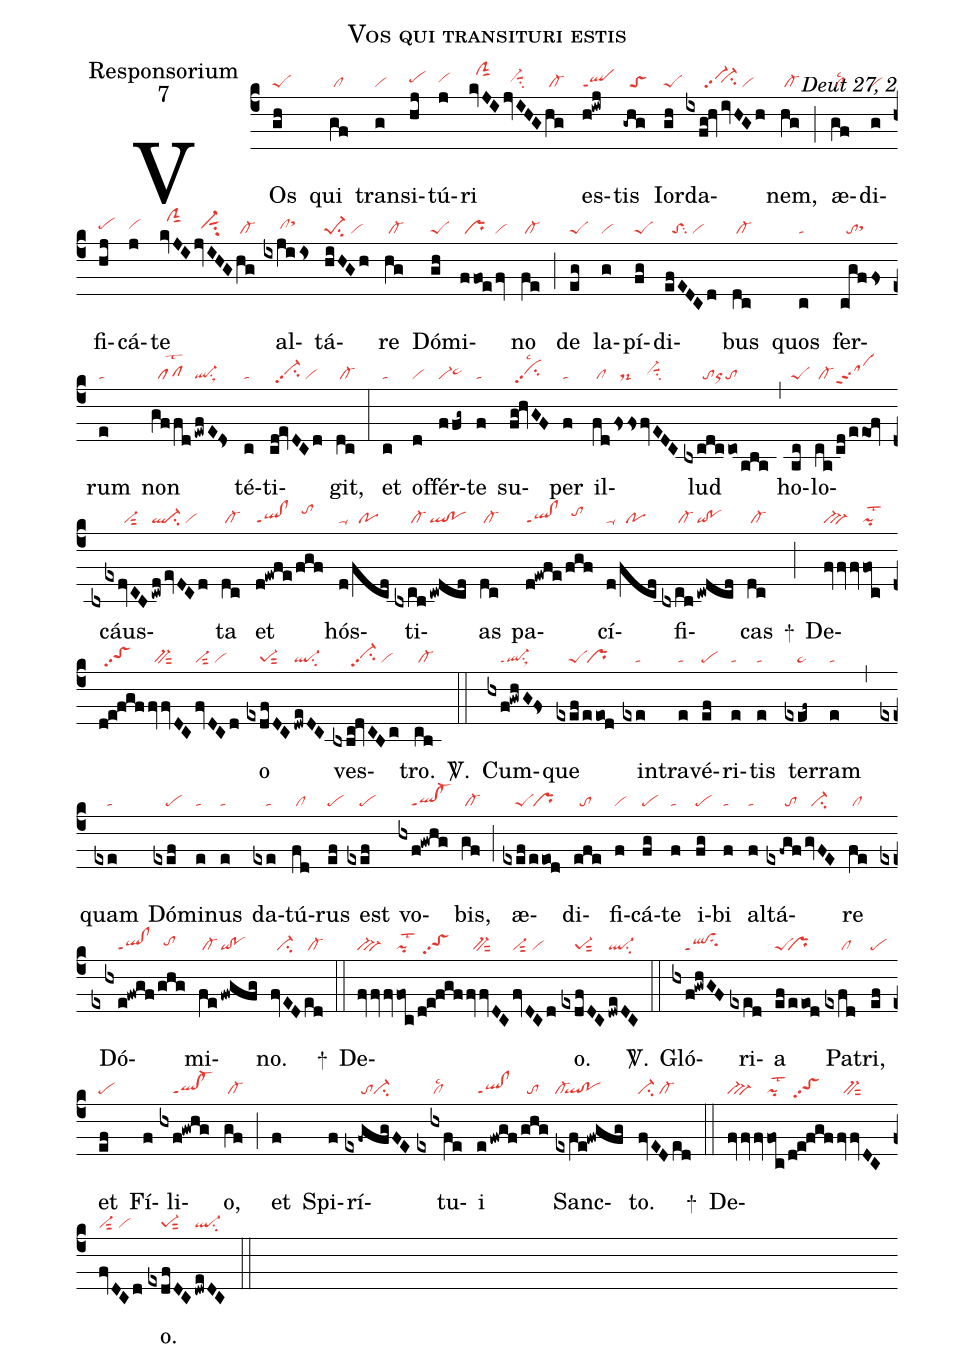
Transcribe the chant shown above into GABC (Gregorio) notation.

name:Vos qui transituri estis;
office-part:Responsorium;
mode:7;
commentary:Deut 27, 2;
nabc-lines:1;
%%
(c4)
VOs(gh|peS) qui(gf|/cl) trans(g|vi)i(hj|pehh)tú(j|vihh)ri(kvJI|//ciGhk|jvIHG|//vi-hhsuu1su2|hg|/cl-) es(h!iwj|qlppt1)tis(-ghg|//toS) Ior(gh|peS)da(ixfg!hv|//////vi-pp2|/ivHGh|vi-hhsu2/vi)nem,(hg|/cl-) (;)
æ(gf|/cllsc2)di(g|vi)fi(hj|pehh)cá(j|vihh)te(kvJI|//ciGhk|jvIHG|//vi-hhsut1su2|hg|/cl-) al(ixjiis|/////clhhsthj)tá(hiHGh|pe-1su2/vi)re(hg|/cl-) Dó(gh|peS)mi(ffoe|/pr|/fv|vi)no(fe|/cl-) (;)
de(eg|peS) la(g|vi)pí(fg|peS)di(efEDCd|//toSsu2/vi)bus(dc|/cl-) quos(c|ta) fer(cgffs|//tosthh)rum(e|ta) non(gffd|//pflst2|!ewfE!Ds|ql-su1sux1) té(c|ta)ti(cd!evDCd|//vi-hhpp2su2/vi)git,(dc|/cl-) (:)
et(c|ta) of(d|vi)fér(ffg~|vi-pe~hh)te(f|ta) su(fg!hvGF|//vihhpp2su2lsc2)per(f|ta) il(fd|/cl|fss|//ds-|fvEDC|//vi-hhsuu1su2)lud(bxcdcco/aba|//////toorto) (,)
ho(ac|peS)lo(ca|/cl-|/cd/eeOf|sahhppt2)cáus(bxexdvCB|//////////vi-sut2|/cwd|ql|/evDCd|vi-su2/vi)ta(dc|/cl-) et(d!ewfe|ql!clppt1|/fgf|//tohj) hós(d|ta-|/fcd|//po)ti(bxcb|/////cl-|!cwdcd|ql!po)as(dc|/cl-) pa(d!ewfe|ql!clppt1|/fgf|//tohi)cí(d|ta-|/fcd|//po)fi(bxcb|/////cl-|!cwdcd|qi!po)cas(dc|/cl-) +(;)
De(fvfvfv|tv-|/foc|pilst2|/d!e!fgf|//toShhpp2|fvfvDC|//bv-sut2|fvDCd|vi-sut2/vi)o(exdfDC|////pe-1sut2|/dweDC|ql-su2) ves(bxbc!dvCBc|//////vi-hhpp2su2/vi)tro.(cb|/cl-) <sp>V/</sp>.(::)
Cum(hxf!gwhG!Fs|////ql-ppt1su1sux1)que(exef|////peS|/eeod|/pr) in(exe|////ta)tra(e|ta)vé(ef|pe)ri(e|ta)tis(e|ta) ter(exef~|////pe~)ram(e|ta) (,)
quam(exe|////ta) Dó(exef|////pe)mi(e|ta)nus(e|ta) da(exe|////ta)tú(fd|/cl)rus(ef|pe) est(exef|////pe) vo(hxf!gwhg|////ql!cl-ppt1)bis,(gf|/cl-) (;)
æ(exef|////peS|/eeod|/pr)di(efe|//to)fi(f|vi)cá(fg|pe)te(f|ta) i(fg|pe)bi(f|ta) al(f|ta)tá(ex-fgf|//////to|gvFE|//ci-)re(fe|/cl) Dó(exhxe!fwgf|////////ql!clppt1|/ghg|//tohh)mi(fe|/cl-|!fwgfg|qi!po)no.(fvED|//ci-|ed|/cl-) +(::)
De(fvfvfv|tv-|/foc|pilst2|/d!e!fgf|//toShhpp2|fvfvDC|//bv-sut2|fvDCd|vi-sut2/vi)o.(exdfDC|////pe-1sut2|/dweDC|ql-su2) <sp>V/</sp>.(::)
Gló(hxf!gwhGF|////qlppt1su2)ri(exed)a(ef/eeod|peS``pr) Pa(exfd|/////cl)tri,(ef|pe) et(ef|pe) Fí(f)li(hxf!gwhg|////ql!cl-ppt1)o,(gf|/cl-) (;)
et(f) Spi(f)rí(ex-fgfgFE|/////toci-)tu(exhxfe|/////cllsc2)i(efwgf|ql!clppt1|/ghg|//to) Sanc(exfe!fwgfg|cl-``ql!po)to.(fvEDed|ci-/cl-) +(::)
De(fvfvfv|tv-|/foc|pilst2|/d!e!fgf|//toShhpp2|fvfvDC|//bv-sut2|fvDCd|vi-sut2/vi)o.(exdfDC|////pe-1sut2|/dweDC|ql-su2) (::)
